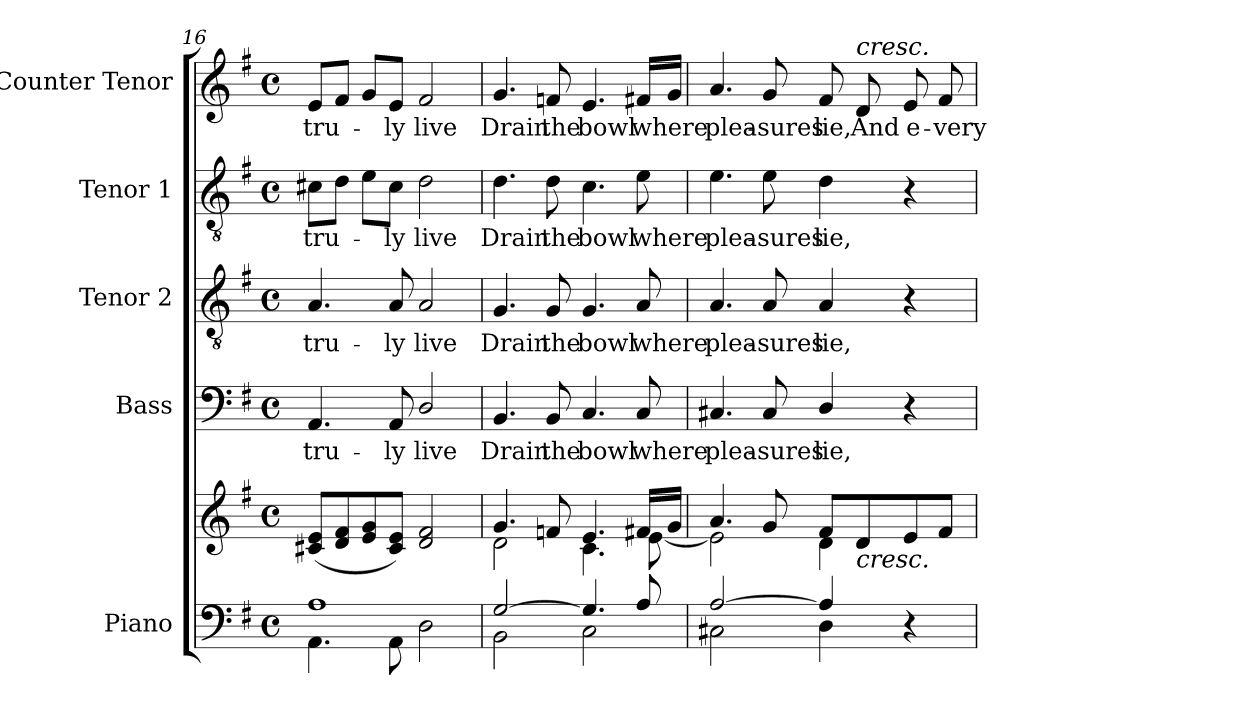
**kern	**kern	**kern	**text	**kern	**text	**kern	**text	**kern	**text
*part5	*part5	*part4	*part4	*part3	*part3	*part2	*part2	*part1	*part1
*staff6	*staff5	*staff4	*staff4	*staff3	*staff3	*staff2	*staff2	*staff1	*staff1
*I"Piano	*	*I"Bass	*	*I"Tenor 2	*	*I"Tenor 1	*	*I"Counter Tenor	*
*I'Pno.	*	*I'B.	*	*I'T2.	*	*I'T1.	*	*	*
!!LO:PB:g=z
*clefF4	*clefG2	*clefF4	*	*clefGv2	*	*clefGv2	*	*clefG2	*
*	*	*	*	*ITrd7c12	*	*ITrd7c12	*	*	*
*k[f#]	*k[f#]	*k[f#]	*	*k[f#]	*	*k[f#]	*	*k[f#]	*
*G:	*G:	*G:	*	*G:	*	*G:	*	*G:	*
*M4/4	*M4/4	*M4/4	*	*M4/4	*	*M4/4	*	*M4/4	*
*met(c)	*met(c)	*met(c)	*	*met(c)	*	*met(c)	*	*met(c)	*
=16	=16	=16	=16	=16	=16	=16	=16	=16	=16
*^	*	*	*	*	*	*	*	*	*
!	!	!	!	!LO:LY:b:color=#000000	!	!	!	!	!	!
!	!	!	!	!	!	!LO:LY:b:color=#000000	!	!	!	!
!	!	!	!	!	!	!	!	!LO:LY:b:color=#000000	!	!
!	!	!	!	!	!	!	!	!	!	!LO:LY:b:color=#000000
1Ai	4.AAi\	(8c#Xi/ 8eiL	4.AAi/	tru-	4.AAi/	tru-	8C#Xi\L	tru-	8ei/L	tru-
.	.	8di/ 8f#i	.	.	.	.	8Di\J	.	8f#i/J	.
.	.	8ei/ 8gi	.	.	.	.	8Ei\L	.	8gi/L	.
!	!	!	!	!LO:LY:b:color=#000000	!	!	!	!	!	!
!	!	!	!	!	!	!LO:LY:b:color=#000000	!	!	!	!
!	!	!	!	!	!	!	!	!LO:LY:b:color=#000000	!	!
!	!	!	!	!	!	!	!	!	!	!LO:LY:b:color=#000000
.	8AAi\	8c#i/ 8eiJ)	8AAi/	-ly	8AAi/	-ly	8C#i\J	-ly	8ei/J	-ly
!	!	!	!	!LO:LY:b:color=#000000	!	!	!	!	!	!
!	!	!	!	!	!	!LO:LY:b:color=#000000	!	!	!	!
!	!	!	!	!	!	!	!	!LO:LY:b:color=#000000	!	!
!	!	!	!	!	!	!	!	!	!	!LO:LY:b:color=#000000
.	2Di\	2di/ 2f#i	2Di/	live	2AAi/	live	2Di\	live	2f#i/	live
=17	=17	=17	=17	=17	=17	=17	=17	=17	=17	=17
*	*	*^	*	*	*	*	*	*	*	*
!	!	!	!	!	!LO:LY:b:color=#000000	!	!	!	!	!	!
!	!	!	!	!	!	!	!LO:LY:b:color=#000000	!	!	!	!
!	!	!	!	!	!	!	!	!	!LO:LY:b:color=#000000	!	!
!	!	!	!	!	!	!	!	!	!	!	!LO:LY:b:color=#000000
[2Gi/	2BBi\	4.gi/	2di\	4.BBi/	Drain	4.GGi/	Drain	4.Di\	Drain	4.gi/	Drain
!	!	!	!	!	!LO:LY:b:color=#000000	!	!	!	!	!	!
!	!	!	!	!	!	!	!LO:LY:b:color=#000000	!	!	!	!
!	!	!	!	!	!	!	!	!	!LO:LY:b:color=#000000	!	!
!	!	!	!	!	!	!	!	!	!	!	!LO:LY:b:color=#000000
.	.	8fni/	.	8BBi/	the	8GGi/	the	8Di\	the	8fni/	the
!	!	!	!	!	!LO:LY:b:color=#000000	!	!	!	!	!	!
!	!	!	!	!	!	!	!LO:LY:b:color=#000000	!	!	!	!
!	!	!	!	!	!	!	!	!	!LO:LY:b:color=#000000	!	!
!	!	!	!	!	!	!	!	!	!	!	!LO:LY:b:color=#000000
4.Gi/]	2Ci\	4.ei/	4.ci\	4.Ci/	bowl	4.GGi/	bowl	4.Ci\	bowl	4.ei/	bowl
!	!	!	!	!	!LO:LY:b:color=#000000	!	!	!	!	!	!
!	!	!	!	!	!	!	!LO:LY:b:color=#000000	!	!	!	!
!	!	!	!	!	!	!	!	!	!LO:LY:b:color=#000000	!	!
!	!	!	!	!	!	!	!	!	!	!	!LO:LY:b:color=#000000
8Ai/	.	16f#Xi/LL	[8ei\	8Ci/	where	8AAi/	where	8Ei\	where	16f#Xi/LL	where
.	.	16gi/JJ	.	.	.	.	.	.	.	16gi/JJ	.
=18	=18	=18	=18	=18	=18	=18	=18	=18	=18	=18	=18
!	!	!	!	!	!LO:LY:b:color=#000000	!	!	!	!	!	!
!	!	!	!	!	!	!	!LO:LY:b:color=#000000	!	!	!	!
!	!	!	!	!	!	!	!	!	!LO:LY:b:color=#000000	!	!
!	!	!	!	!	!	!	!	!	!	!	!LO:LY:b:color=#000000
[2Ai/	2C#Xi\	4.ai/	2ei\]	4.C#Xi/	plea-	4.AAi/	plea-	4.Ei\	plea-	4.ai/	plea-
!	!	!	!	!	!LO:LY:b:color=#000000	!	!	!	!	!	!
!	!	!	!	!	!	!	!LO:LY:b:color=#000000	!	!	!	!
!	!	!	!	!	!	!	!	!	!LO:LY:b:color=#000000	!	!
!	!	!	!	!	!	!	!	!	!	!	!LO:LY:b:color=#000000
.	.	8gi/	.	8C#i/	-sures	8AAi/	-sures	8Ei\	-sures	8gi/	-sures
!	!	!	!	!	!LO:LY:b:color=#000000	!	!	!	!	!	!
!	!	!	!	!	!	!	!LO:LY:b:color=#000000	!	!	!	!
!	!	!	!	!	!	!	!	!	!LO:LY:b:color=#000000	!	!
!	!	!	!	!	!	!	!	!	!	!	!LO:LY:b:color=#000000
4Ai/]	4Di\	8f#i/L	4di\	4Di/	lie,	4AAi/	lie,	4Di\	lie,	8f#i/	lie,
!	!	!	!	!	!	!	!	!	!	!LO:TX:a:i:t=cresc.	!
!	!	!LO:TX:b:i:t=cresc.	!	!	!	!	!	!	!	!	!
!	!	!	!	!	!	!	!	!	!	!	!LO:LY:b:color=#000000
.	.	8di/	.	.	.	.	.	.	.	8di/	And
!	!	!	!	!	!	!	!	!	!	!	!LO:LY:b:color=#000000
4r	4ryy	8ei/	4ryy	4r	.	4r	.	4r	.	8ei/	e-
!	!	!	!	!	!	!	!	!	!	!	!LO:LY:b:color=#000000
.	.	8f#i/J	.	.	.	.	.	.	.	8f#i/	-very
*v	*v	*	*	*	*	*	*	*	*	*	*
*	*v	*v	*	*	*	*	*	*	*	*
=	=	=	=	=	=	=	=	=	=
*-	*-	*-	*-	*-	*-	*-	*-	*-	*-
